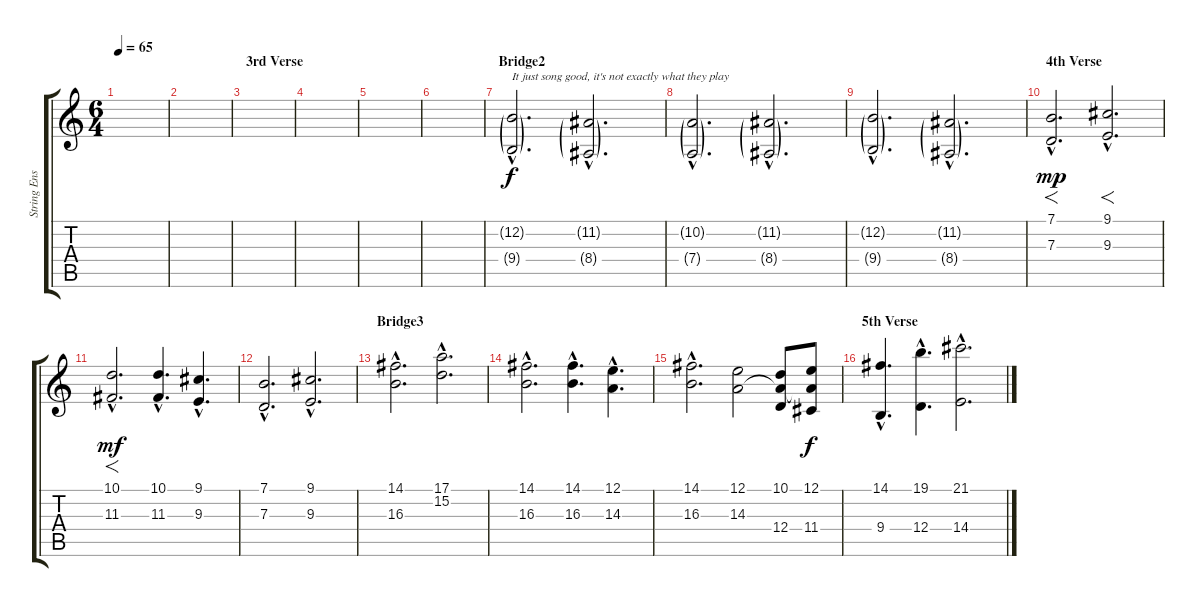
\track ("String Ensemble" "String Ens") {instrument stringensemble2}
\staff {score tabs}
\tuning (E4 B3 G3 D3 A2 E2) {hide}
\ts (6 4)
\tempo 65
\clef g2
\ks c
|
|
\section ("" "3rd Verse")
|
|
|
|
\section ("" "Bridge2")
(12.2{g hac} 9.4{g hac}).2{d txt "It just song good, it's not exactly what they play"} (11.2{g hac} 8.4{g hac}).2{d} |
(10.2{g hac} 7.4{g hac}).2{d} (11.2{g hac} 8.4{g hac}).2{d} |
(12.2{g hac} 9.4{g hac}).2{d} (11.2{g hac} 8.4{g hac}).2{d} |
\section ("" "4th Verse")
(7.1{hac} 7.3{hac}).2{f d dy mp} (9.1{hac} 9.3{hac}).2{f d} |
(10.1{hac} 11.3{hac}).2{f d dy mf} (10.1{hac} 11.3{hac}).4{d} (9.1{hac} 9.3{hac}).4{d} |
(7.1{hac} 7.3{hac}).2{d} (9.1{hac} 9.3{hac}).2{d} |
\section ("" "Bridge3")
(14.1{hac} 16.3{hac}).2{d} (17.1{hac} 15.2{hac}).2{d} |
(14.1{hac} 16.3{hac}).2{d} (14.1{hac} 16.3{hac}).4{d} (12.1{hac} 14.3{hac}).4{d} |
(14.1{hac} 16.3{hac}).2{d} (12.1 14.3).2 (10.1 14.3{t} 12.4).8 (12.1 14.3{t} 11.4).8{dy f} |
\section ("" "5th Verse")
(14.1{hac} 9.4{hac}).4{d} (19.1{hac} 12.4{hac}).4{d} (21.1{hac} 14.4{hac}).2{d}
